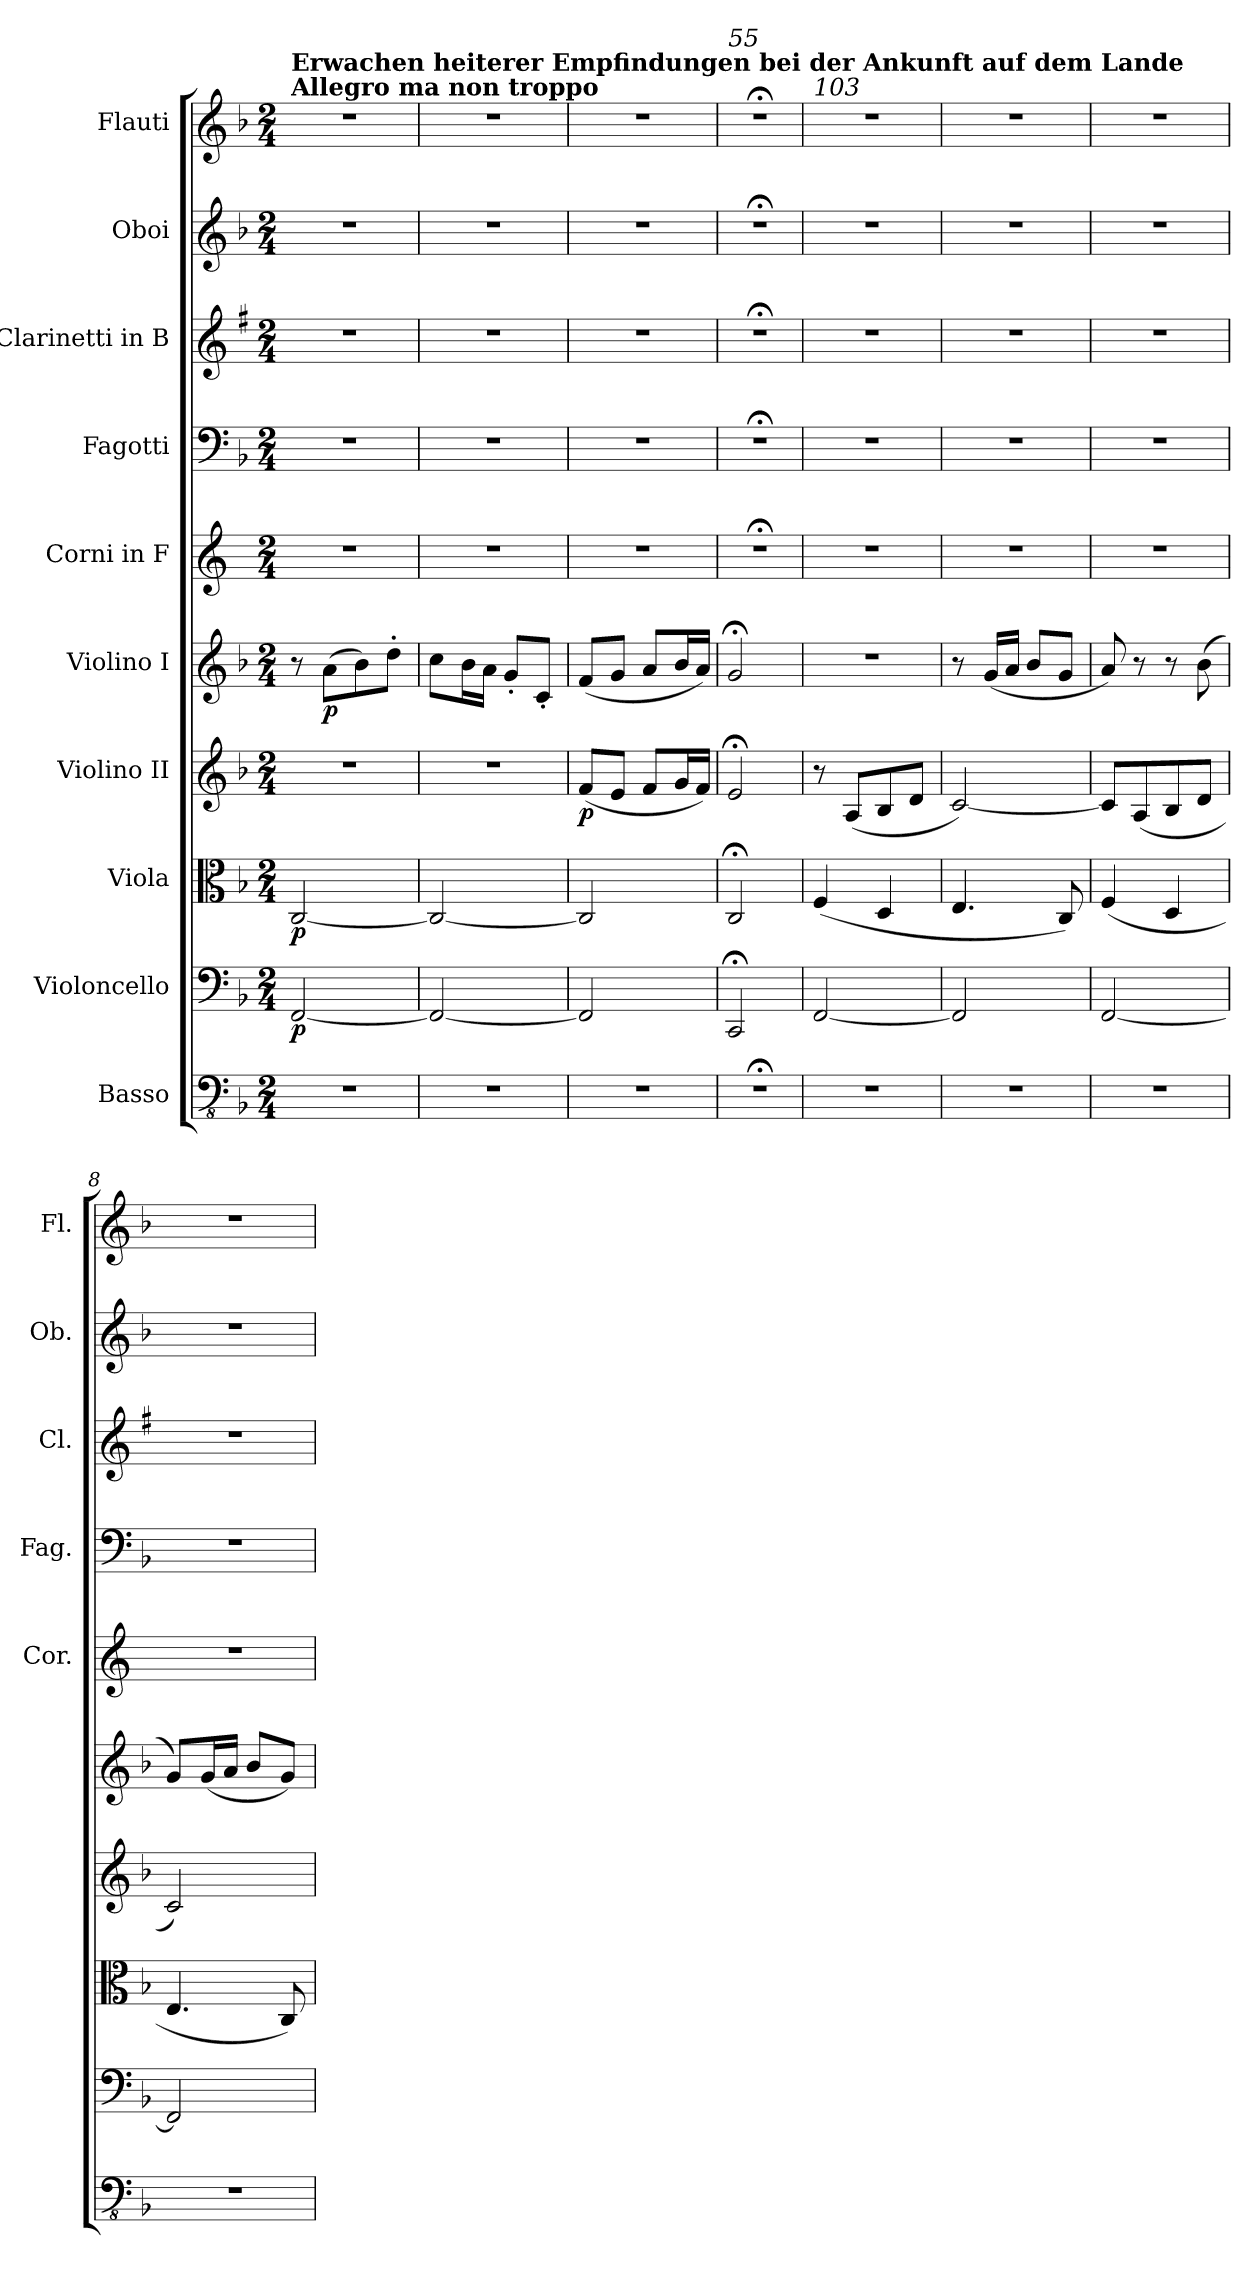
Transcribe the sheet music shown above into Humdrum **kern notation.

**kern	**kern	**dynam	**kern	**dynam	**kern	**dynam	**kern	**dynam	**kern	**kern	**kern	**kern	**kern
*part10	*part9	*part9	*part8	*part8	*part7	*part7	*part6	*part6	*part5	*part4	*part3	*part2	*part1
*staff10	*staff9	*staff9	*staff8	*staff8	*staff7	*staff7	*staff6	*staff6	*staff5	*staff4	*staff3	*staff2	*staff1
*I"Basso	*I"Violoncello	*	*I"Viola	*	*I"Violino II	*	*I"Violino I	*	*I"Corni in F	*I"Fagotti	*I"Clarinetti in B	*I"Oboi	*I"Flauti
*	*	*	*	*	*	*	*	*	*I'Cor.	*I'Fag.	*I'Cl.	*I'Ob.	*I'Fl.
*clefFv4	*clefF4	*	*clefC3	*	*clefG2	*	*clefG2	*	*clefG2	*clefF4	*clefG2	*clefG2	*clefG2
*	*	*	*	*	*	*	*	*	*ITrd4c7	*	*ITrd1c2	*	*
*k[b-]	*k[b-]	*	*k[b-]	*	*k[b-]	*	*k[b-]	*	*k[b-]	*k[b-]	*k[b-]	*k[b-]	*k[b-]
*M2/4	*M2/4	*	*M2/4	*	*M2/4	*	*M2/4	*	*M2/4	*M2/4	*M2/4	*M2/4	*M2/4
=1	=1	=1	=1	=1	=1	=1	=1	=1	=1	=1	=1	=1	=1
!	!	!	!	!	!	!	!	!	!	!	!	!	!LO:TX:a:B:t=Allegro ma non troppo
!	!	!	!	!	!	!	!	!	!	!	!	!	!LO:TX:a:B:t=Erwachen heiterer Empfindungen bei der Ankunft auf dem Lande
!	!	!LO:DY:b	!	!LO:DY:b	!	!	!	!	!	!	!	!	!
2r	[2FF/	p	[2C/	p	2r	.	8r	.	2r	2r	2r	2r	2r
!	!	!	!	!	!	!	!	!LO:DY:b	!	!	!	!	!
.	.	.	.	.	.	.	(8a\L	p	.	.	.	.	.
.	.	.	.	.	.	.	8b-\)	.	.	.	.	.	.
.	.	.	.	.	.	.	8dd'\J	.	.	.	.	.	.
=2	=2	=2	=2	=2	=2	=2	=2	=2	=2	=2	=2	=2	=2
2r	2FF/_	.	2C/_	.	2r	.	8cc\L	.	2r	2r	2r	2r	2r
.	.	.	.	.	.	.	16b-\L	.	.	.	.	.	.
.	.	.	.	.	.	.	16a\JJ	.	.	.	.	.	.
.	.	.	.	.	.	.	8g'/L	.	.	.	.	.	.
.	.	.	.	.	.	.	8c'/J	.	.	.	.	.	.
=3	=3	=3	=3	=3	=3	=3	=3	=3	=3	=3	=3	=3	=3
!	!	!	!	!	!	!LO:DY:b	!	!	!	!	!	!	!
2r	2FF/]	.	2C/]	.	(8f/L	p	(8f/L	.	2r	2r	2r	2r	2r
.	.	.	.	.	8e/J	.	8g/J	.	.	.	.	.	.
.	.	.	.	.	8f/L	.	8a/L	.	.	.	.	.	.
.	.	.	.	.	16g/L	.	16b-/L	.	.	.	.	.	.
.	.	.	.	.	16f/JJ)	.	16a/JJ)	.	.	.	.	.	.
=4	=4	=4	=4	=4	=4	=4	=4	=4	=4	=4	=4	=4	=4
!	!	!	!	!	!	!	!	!	!	!	!	!	!LO:TX:a:i:t=55
2r;<	2CC;</	.	2C;</	.	2e;</	.	2g;</	.	2r;<	2r;<	2r;<	2r;<	2r;<
=5	=5	=5	=5	=5	=5	=5	=5	=5	=5	=5	=5	=5	=5
!	!	!	!	!	!	!	!	!	!	!	!	!	!LO:TX:a:i:t=103
2r	[2FF/	.	(4F/	.	8r	.	2r	.	2r	2r	2r	2r	2r
.	.	.	.	.	(8A/L	.	.	.	.	.	.	.	.
.	.	.	4D/	.	8B-/	.	.	.	.	.	.	.	.
.	.	.	.	.	8d/J	.	.	.	.	.	.	.	.
=6	=6	=6	=6	=6	=6	=6	=6	=6	=6	=6	=6	=6	=6
2r	2FF/]	.	4.E/	.	[2c/)	.	8r	.	2r	2r	2r	2r	2r
.	.	.	.	.	.	.	(16g/LL	.	.	.	.	.	.
.	.	.	.	.	.	.	16a/JJ	.	.	.	.	.	.
.	.	.	.	.	.	.	8b-/L	.	.	.	.	.	.
.	.	.	8C/)	.	.	.	8g/J	.	.	.	.	.	.
=7	=7	=7	=7	=7	=7	=7	=7	=7	=7	=7	=7	=7	=7
2r	[2FF/	.	(4F/	.	8c/L]	.	8a/)	.	2r	2r	2r	2r	2r
.	.	.	.	.	(8A/	.	8r	.	.	.	.	.	.
.	.	.	4D/	.	8B-/	.	8r	.	.	.	.	.	.
.	.	.	.	.	8d/J	.	(8b-\	.	.	.	.	.	.
=8	=8	=8	=8	=8	=8	=8	=8	=8	=8	=8	=8	=8	=8
2r	2FF/]	.	4.E/	.	2c/)	.	8g/L)	.	2r	2r	2r	2r	2r
.	.	.	.	.	.	.	(16g/L	.	.	.	.	.	.
.	.	.	.	.	.	.	16a/JJ	.	.	.	.	.	.
.	.	.	.	.	.	.	8b-/L	.	.	.	.	.	.
.	.	.	8C/)	.	.	.	8g/J)	.	.	.	.	.	.
=	=	=	=	=	=	=	=	=	=	=	=	=	=
*-	*-	*-	*-	*-	*-	*-	*-	*-	*-	*-	*-	*-	*-
